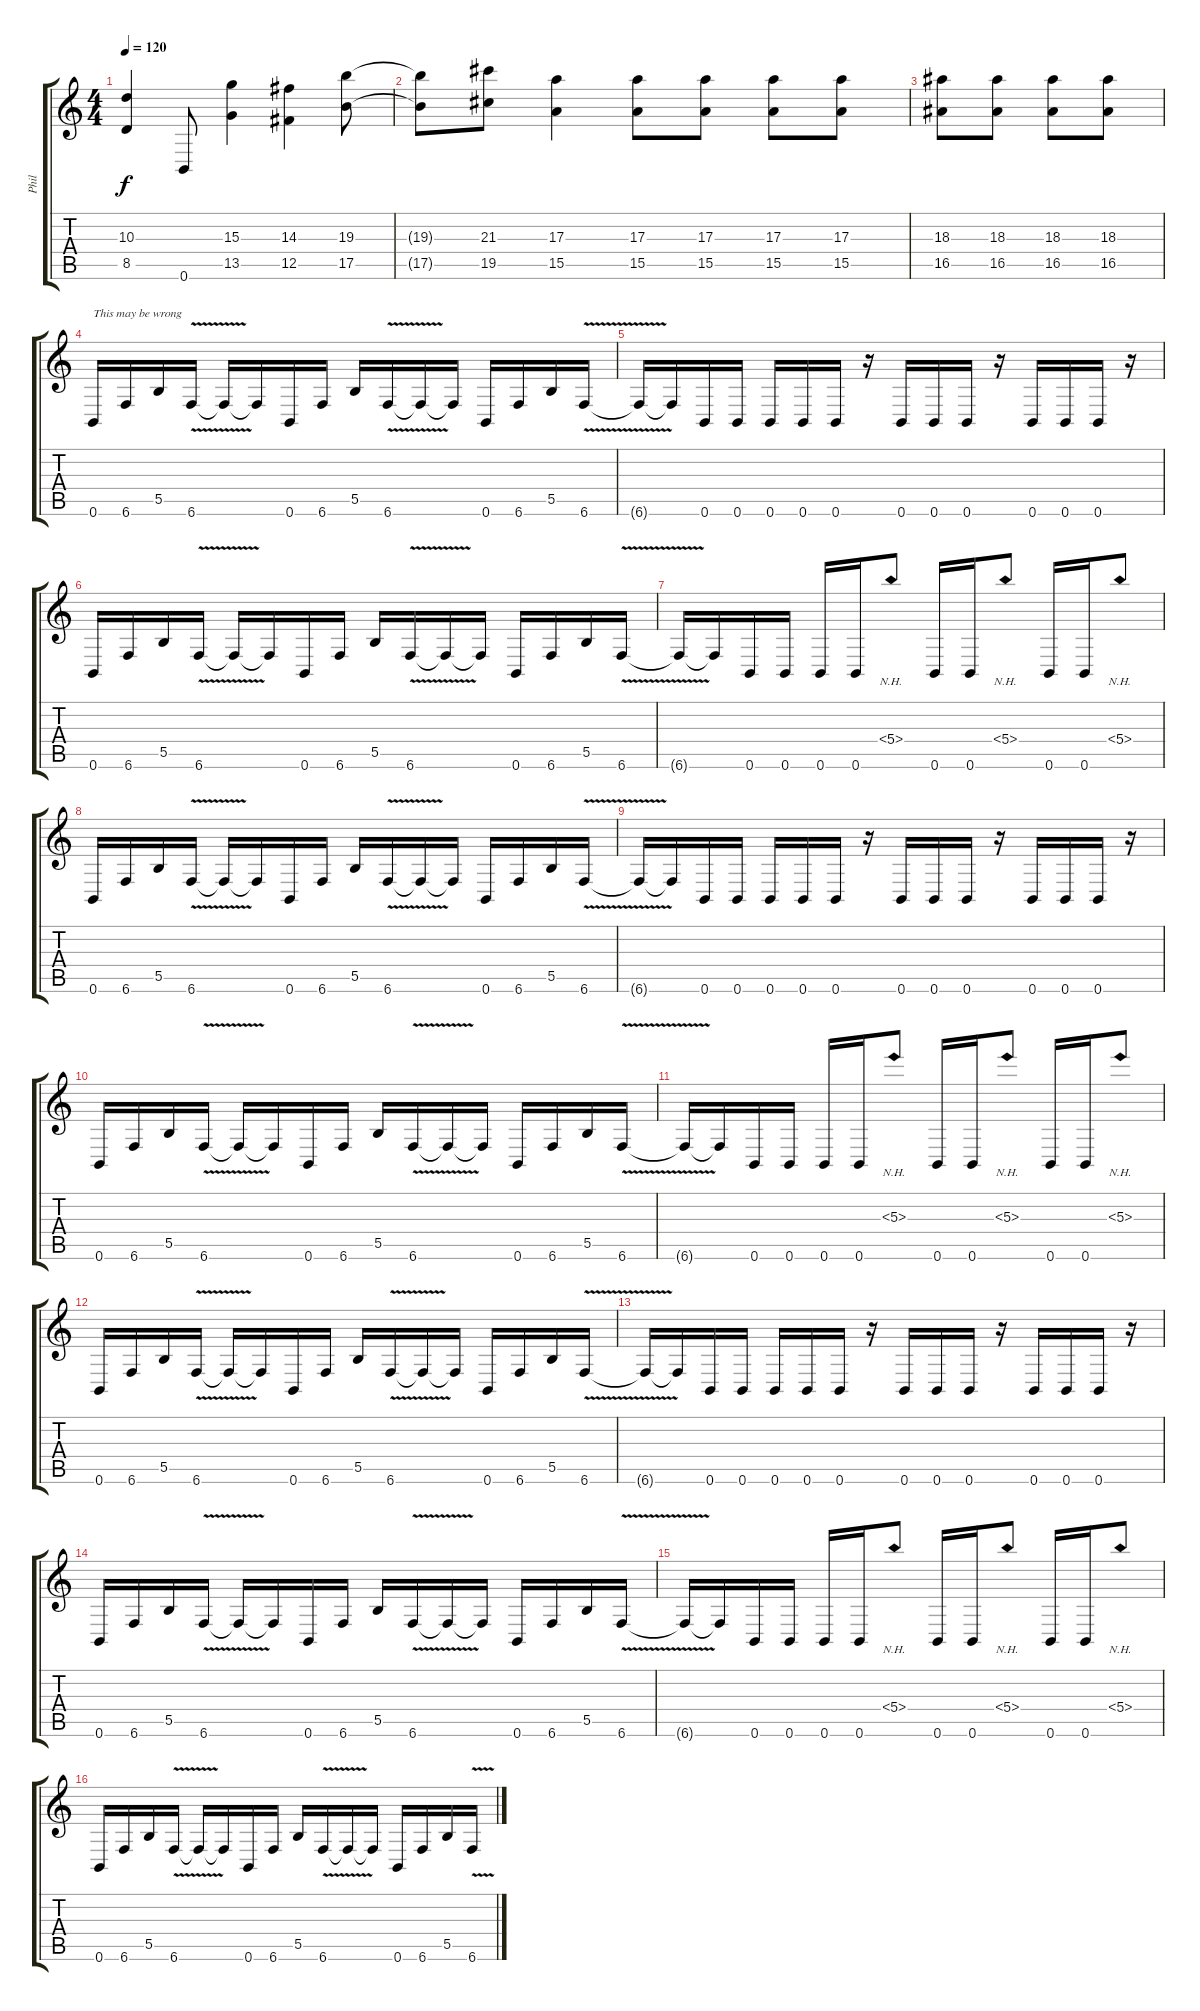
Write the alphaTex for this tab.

\track ("Phil" "Phil") {instrument overdrivenguitar}
\staff {score tabs}
\tuning (Db4 Ab3 E3 B2 Gb2 B1) {hide}
\ts (4 4)
\tempo 120
\clef g2
\ks c
(10.3 8.5).4{dy f} 0.6.8 (15.3 13.5).4 (14.3 12.5).4 (19.3 17.5).8 |
(19.3{t} 17.5{t}).8 (21.3 19.5).8 (17.3 15.5).4 (17.3 15.5).8 (17.3 15.5).8 (17.3 15.5).8 (17.3 15.5).8 |
(18.3 16.5).8 (18.3 16.5).8 (18.3 16.5).8 (18.3 16.5).8 |
0.6.16{txt "This may be wrong"} 6.6.16 5.5.16 6.6{v}.16 6.6{t}.16 6.6{t}.16 0.6.16 6.6.16 5.5.16 6.6{v}.16 6.6{t}.16 6.6{t}.16 0.6.16 6.6.16 5.5.16 6.6{v}.16 |
6.6{t}.16 6.6{t}.16 0.6.16 0.6.16 0.6.16 0.6.16 0.6.16 r.16 0.6.16 0.6.16 0.6.16 r.16 0.6.16 0.6.16 0.6.16 r.16 |
0.6.16 6.6.16 5.5.16 6.6{v}.16 6.6{t}.16 6.6{t}.16 0.6.16 6.6.16 5.5.16 6.6{v}.16 6.6{t}.16 6.6{t}.16 0.6.16 6.6.16 5.5.16 6.6{v}.16 |
6.6{t}.16 6.6{t}.16 0.6.16 0.6.16 0.6.16 0.6.16 5.4{nh}.8 0.6.16 0.6.16 5.4{nh}.8 0.6.16 0.6.16 5.4{nh}.8 |
0.6.16 6.6.16 5.5.16 6.6{v}.16 6.6{t}.16 6.6{t}.16 0.6.16 6.6.16 5.5.16 6.6{v}.16 6.6{t}.16 6.6{t}.16 0.6.16 6.6.16 5.5.16 6.6{v}.16 |
6.6{t}.16 6.6{t}.16 0.6.16 0.6.16 0.6.16 0.6.16 0.6.16 r.16 0.6.16 0.6.16 0.6.16 r.16 0.6.16 0.6.16 0.6.16 r.16 |
0.6.16 6.6.16 5.5.16 6.6{v}.16 6.6{t}.16 6.6{t}.16 0.6.16 6.6.16 5.5.16 6.6{v}.16 6.6{t}.16 6.6{t}.16 0.6.16 6.6.16 5.5.16 6.6{v}.16 |
6.6{t}.16 6.6{t}.16 0.6.16 0.6.16 0.6.16 0.6.16 5.3{nh}.8 0.6.16 0.6.16 5.3{nh}.8 0.6.16 0.6.16 5.3{nh}.8 |
0.6.16 6.6.16 5.5.16 6.6{v}.16 6.6{t}.16 6.6{t}.16 0.6.16 6.6.16 5.5.16 6.6{v}.16 6.6{t}.16 6.6{t}.16 0.6.16 6.6.16 5.5.16 6.6{v}.16 |
6.6{t}.16 6.6{t}.16 0.6.16 0.6.16 0.6.16 0.6.16 0.6.16 r.16 0.6.16 0.6.16 0.6.16 r.16 0.6.16 0.6.16 0.6.16 r.16 |
0.6.16 6.6.16 5.5.16 6.6{v}.16 6.6{t}.16 6.6{t}.16 0.6.16 6.6.16 5.5.16 6.6{v}.16 6.6{t}.16 6.6{t}.16 0.6.16 6.6.16 5.5.16 6.6{v}.16 |
6.6{t}.16 6.6{t}.16 0.6.16 0.6.16 0.6.16 0.6.16 5.4{nh}.8 0.6.16 0.6.16 5.4{nh}.8 0.6.16 0.6.16 5.4{nh}.8 |
0.6.16 6.6.16 5.5.16 6.6{v}.16 6.6{t}.16 6.6{t}.16 0.6.16 6.6.16 5.5.16 6.6{v}.16 6.6{t}.16 6.6{t}.16 0.6.16 6.6.16 5.5.16 6.6{v}.16
